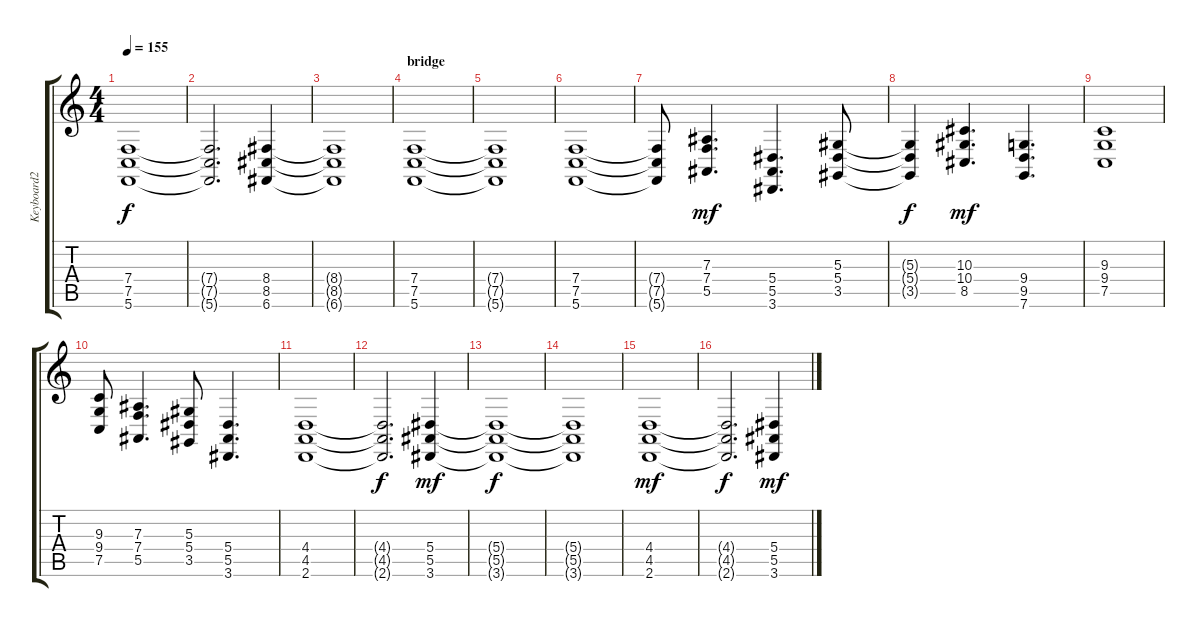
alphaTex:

\track ("Keyboard2" "Keyboard2") {instrument stringensemble1}
\staff {score tabs}
\tuning (C4 G3 Eb3 Bb2 F2 C2) {hide}
\ts (4 4)
\tempo 155
\clef g2
\ks c
(7.4{t} 7.5{t} 5.6{t}).1{dy f} |
(7.4{t} 7.5{t} 5.6{t}).2{d} (8.4 8.5 6.6).4 |
(8.4{t} 8.5{t} 6.6{t}).1 |
\section ("" "bridge")
(7.4 7.5 5.6).1 |
(7.4{t} 7.5{t} 5.6{t}).1 |
(7.4 7.5 5.6).1 |
(7.4{t} 7.5{t} 5.6{t}).8 (7.3 7.4 5.5).4{d dy mf} (5.4 5.5 3.6).4{d} (5.3 5.4 3.5).8 |
(5.3{t} 5.4{t} 3.5{t}).4{dy f} (10.3 10.4 8.5).4{d dy mf} (9.4 9.5 7.6).4{d} |
(9.3 9.4 7.5).1 |
(9.3 9.4 7.5).8 (7.3 7.4 5.5).4{d} (5.3 5.4 3.5).8 (5.4 5.5 3.6).4{d} |
\section ("" "")
(4.4 4.5 2.6).1 |
(4.4{t} 4.5{t} 2.6{t}).2{d dy f} (5.4 5.5 3.6).4{dy mf} |
(5.4{t} 5.5{t} 3.6{t}).1{dy f} |
(5.4{t} 5.5{t} 3.6{t}).1 |
(4.4 4.5 2.6).1{dy mf} |
(4.4{t} 4.5{t} 2.6{t}).2{d dy f} (5.4 5.5 3.6).4{dy mf}
